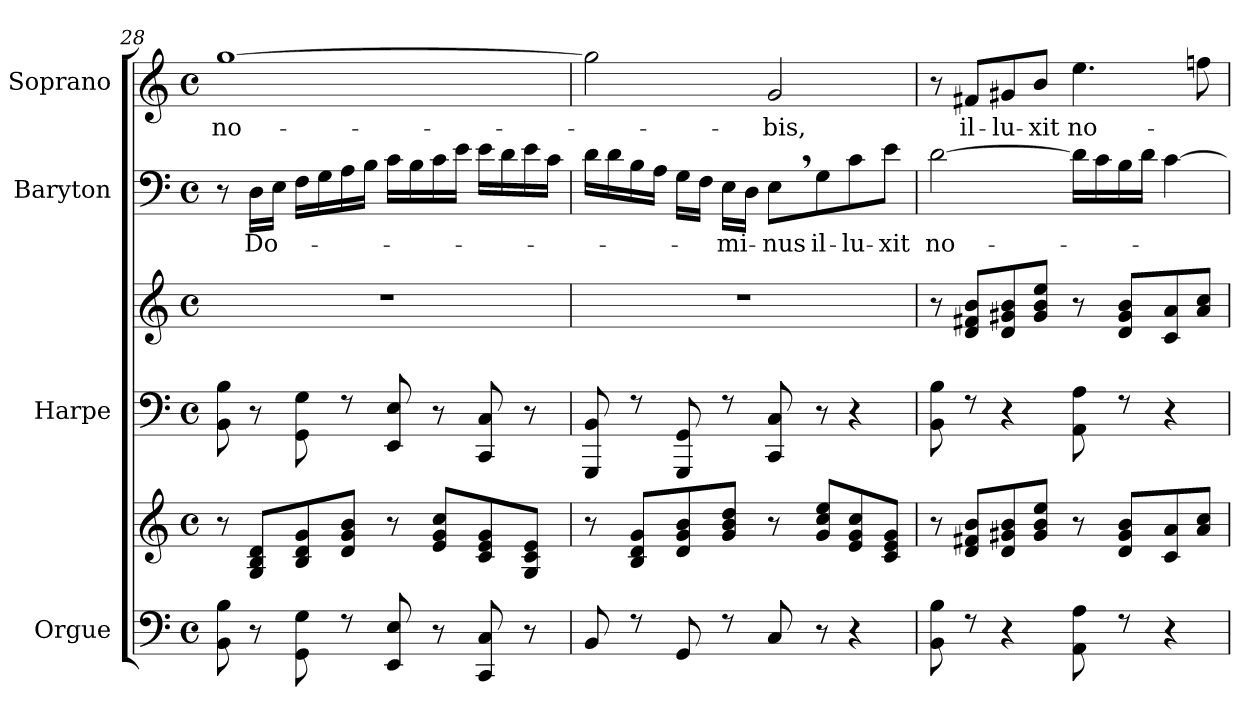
**kern	**kern	**kern	**kern	**kern	**text	**kern	**text
*part4	*part4	*part3	*part3	*part2	*part2	*part1	*part1
*staff6	*staff5	*staff4	*staff3	*staff2	*staff2	*staff1	*staff1
*I"Orgue	*	*I"Harpe	*	*I"Baryton	*	*I"Soprano	*
*I'Org.	*	*I'Hrp.	*	*I'Bar.	*	*I'S.	*
*clefF4	*clefG2	*clefF4	*clefG2	*clefF4	*	*clefG2	*
*k[]	*k[]	*k[]	*k[]	*k[]	*	*k[]	*
*M4/4	*M4/4	*M4/4	*M4/4	*M4/4	*	*M4/4	*
*met(c)	*met(c)	*met(c)	*met(c)	*met(c)	*	*met(c)	*
=28	=28	=28	=28	=28	=28	=28	=28
!	!	!	!	!	!	!	!LO:LY:b
8BB\ 8B\	8r	8BB\ 8B\	1r	8r	.	[1gg	no-
!	!	!	!	!	!LO:LY:b	!	!
8r	8G/ 8B/ 8d/L	8r	.	16D\LL	Do-	.	.
.	.	.	.	16E\JJ	.	.	.
8GG\ 8G\	8B/ 8d/ 8g/	8GG\ 8G\	.	16F\LL	.	.	.
.	.	.	.	16G\	.	.	.
8rF	8d/ 8g/ 8b/J	8rF	.	16A\	.	.	.
.	.	.	.	16B\JJ	.	.	.
8EE/ 8E/	8r	8EE/ 8E/	.	16c\LL	.	.	.
.	.	.	.	16B\	.	.	.
8r	8e/ 8g/ 8cc/L	8r	.	16c\	.	.	.
.	.	.	.	16e\JJ	.	.	.
8CC/ 8C/	8c/ 8e/ 8g/	8CC/ 8C/	.	16e\LL	.	.	.
.	.	.	.	16d\	.	.	.
8r	8G/ 8c/ 8e/J	8r	.	16e\	.	.	.
.	.	.	.	16c\JJ	.	.	.
=29	=29	=29	=29	=29	=29	=29	=29
8BB/	8r	8GGG/ 8BB/	1r	16d\LL	.	2gg\]	.
.	.	.	.	16d\	.	.	.
8rF	8B/ 8d/ 8g/L	8rF	.	16B\	.	.	.
.	.	.	.	16A\JJ	.	.	.
8GG/	8d/ 8g/ 8b/	8GGG/ 8GG/	.	16G\LL	.	.	.
.	.	.	.	16F\JJ	.	.	.
!	!	!	!	!	!LO:LY:b	!	!
8rF	8g/ 8b/ 8dd/J	8rF	.	16E\LL	-mi-	.	.
.	.	.	.	16D\JJ	.	.	.
!	!	!	!	!	!LO:LY:b	!	!LO:LY:b
8C/	8r	8CC/ 8C/	.	8E,\L	-nus	2g/	-bis,
!	!	!	!	!	!LO:LY:b	!	!
8r	8g/ 8cc/ 8ee/L	8r	.	8G\	il-	.	.
!	!	!	!	!	!LO:LY:b	!	!
4r	8e/ 8g/ 8cc/	4r	.	8c\	-lu-	.	.
!	!	!	!	!	!LO:LY:b	!	!
.	8c/ 8e/ 8g/J	.	.	8e\J	-xit	.	.
!!LO:PB:g=z
=30	=30	=30	=30	=30	=30	=30	=30
!	!	!	!	!	!LO:LY:b	!	!
8BB\ 8B\	8r	8BB\ 8B\	8r	[2d\	no-	8r	.
!	!	!	!	!	!	!	!LO:LY:b
8rF	8d/ 8f#X/ 8b/L	8rF	8d/ 8f#X/ 8b/L	.	.	8f#X/L	il-
!	!	!	!	!	!	!	!LO:LY:b
4r	8d/ 8g#X/ 8b/	4r	8d/ 8g#X/ 8b/	.	.	8g#X/	-lu-
!	!	!	!	!	!	!	!LO:LY:b
.	8g#/ 8b/ 8ee/J	.	8g#/ 8b/ 8ee/J	.	.	8b/J	-xit
!	!	!	!	!	!	!	!LO:LY:b
8AA\ 8A\	8r	8AA\ 8A\	8r	16d\LL]	.	4.ee\	no-
.	.	.	.	16c\	.	.	.
8rF	8d/ 8g#/ 8b/L	8rF	8d/ 8g#/ 8b/L	16B\	.	.	.
.	.	.	.	16d\JJ	.	.	.
4r	8c/ 8a/	4r	8c/ 8a/	[4c\	.	.	.
.	8a/ 8cc/J	.	8a/ 8cc/J	.	.	8ffn\	.
=	=	=	=	=	=	=	=
*-	*-	*-	*-	*-	*-	*-	*-
